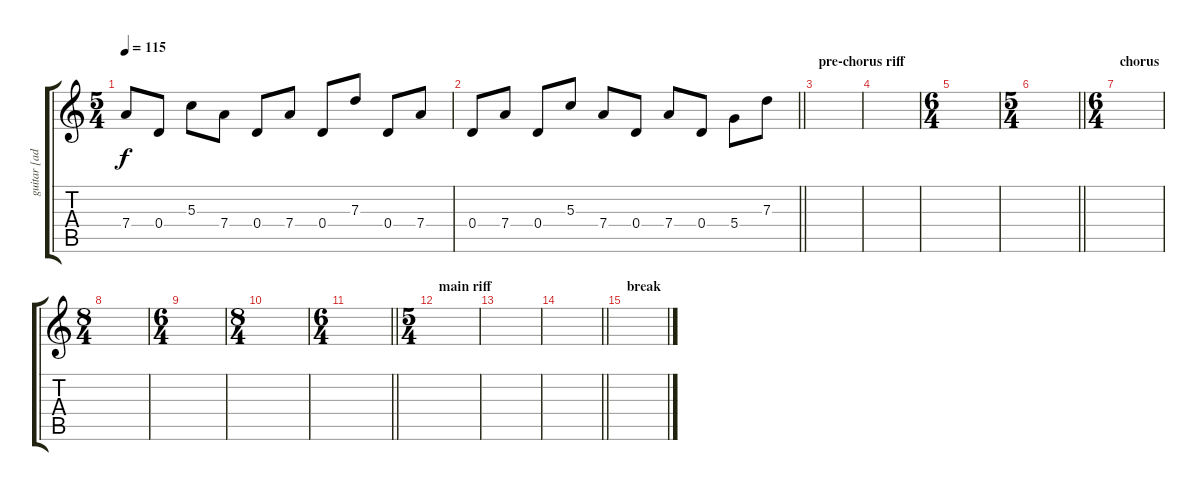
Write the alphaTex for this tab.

\track ("guitar [adam jones]" "guitar [ad") {instrument distortionguitar}
\staff {score tabs}
\tuning (E4 B3 G3 D3 A2 D2) {hide}
\ts (5 4)
\tempo 115
\clef g2
\ks c
7.4.8{dy f} 0.4.8 5.3.8 7.4.8 0.4.8 7.4.8 0.4.8 7.3.8 0.4.8 7.4.8 |
\barLineRight lightlight
0.4.8 7.4.8 0.4.8 5.3.8 7.4.8 0.4.8 7.4.8 0.4.8 5.4.8 7.3.8 |
\section ("" "pre-chorus riff")
|
|
\ts (6 4)
|
\ts (5 4)
\barLineRight lightlight
|
\ts (6 4)
\section ("" "chorus")
|
\ts (8 4)
|
\ts (6 4)
|
\ts (8 4)
|
\ts (6 4)
\barLineRight lightlight
|
\ts (5 4)
\section ("" "main riff")
|
|
\barLineRight lightlight
|
\section ("" "break")
